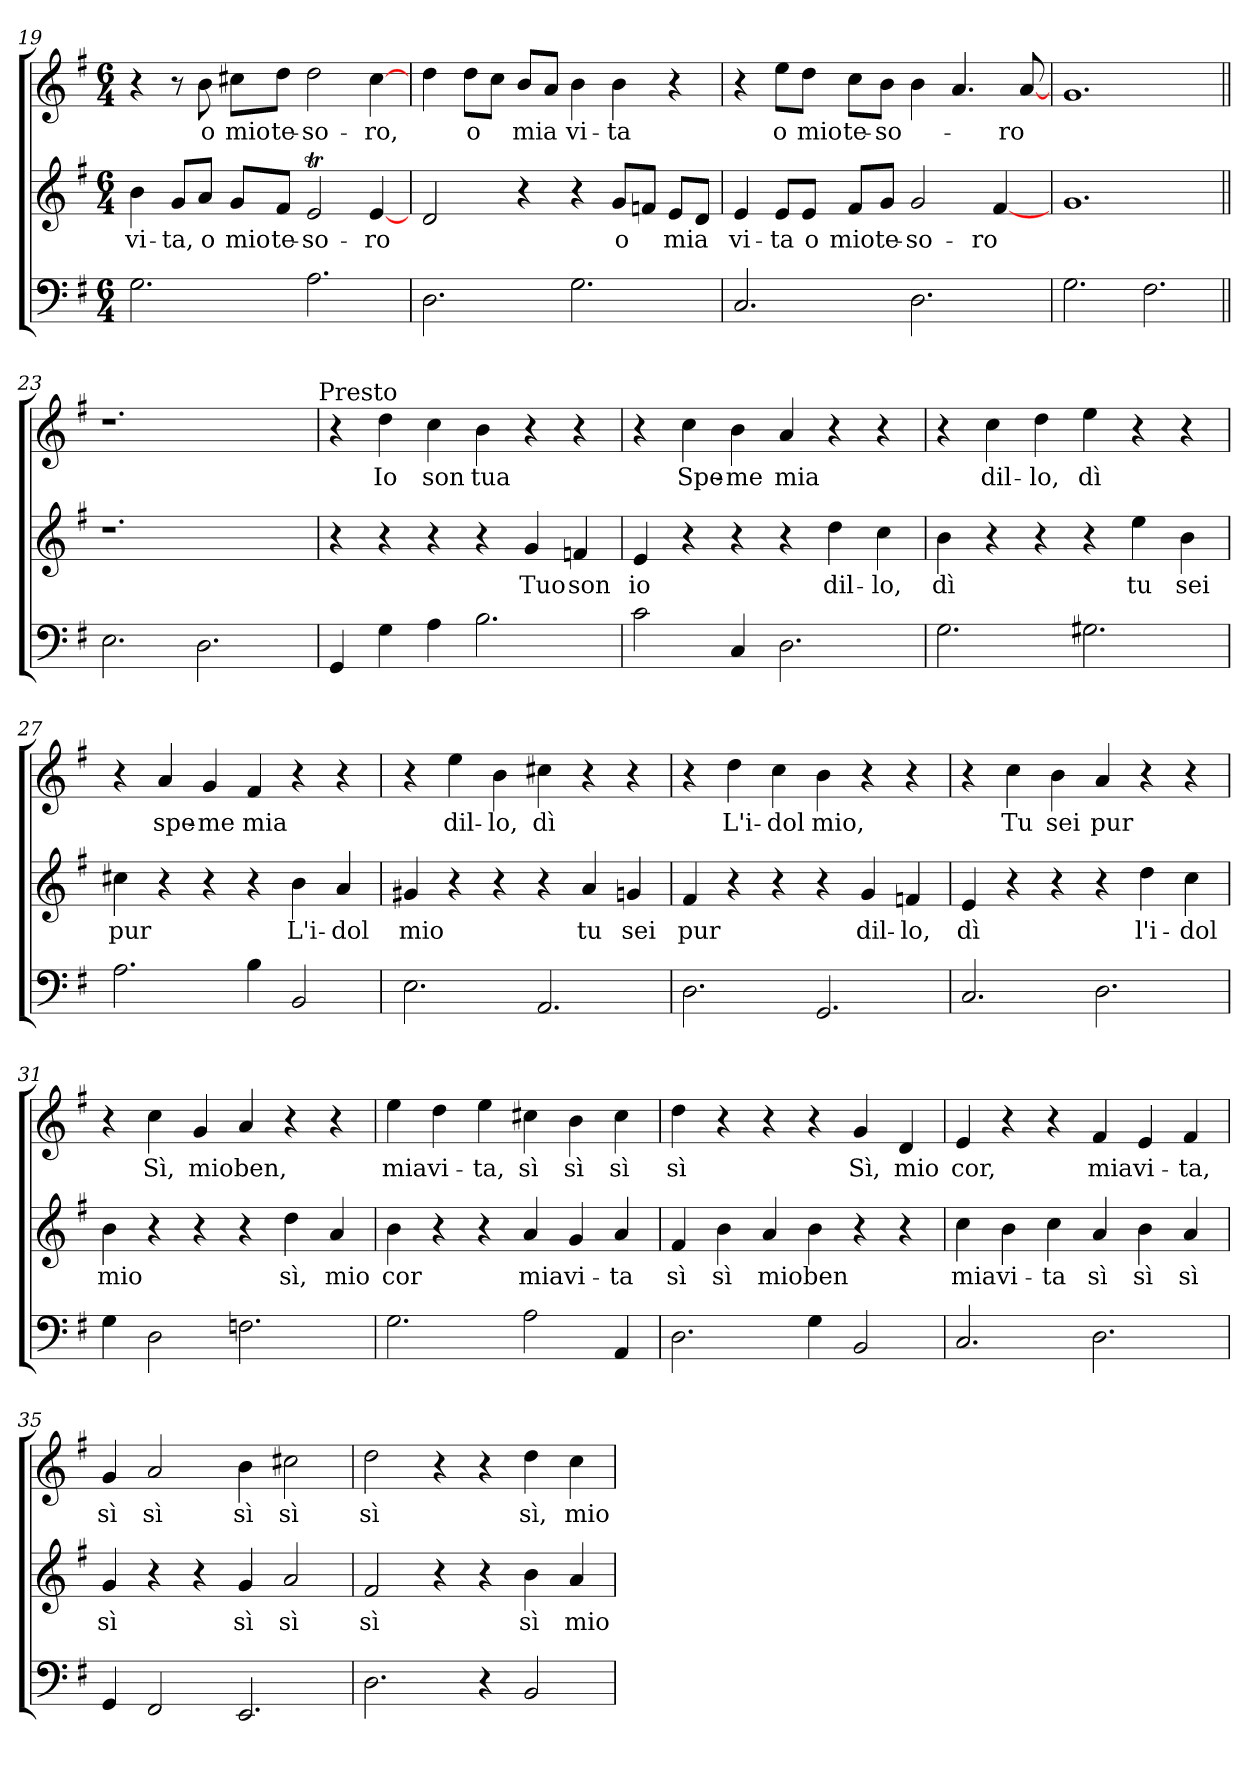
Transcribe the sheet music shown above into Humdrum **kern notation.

**kern	**kern	**text	**kern	**text
*part3	*part2	*part2	*part1	*part1
*staff3	*staff2	*staff2	*staff1	*staff1
*clefF4	*clefG2	*	*clefG2	*
*k[f#]	*k[f#]	*	*k[f#]	*
*G:	*G:	*	*G:	*
*M6/4	*M6/4	*	*M6/4	*
=19	=19	=19	=19	=19
2.G\	4b\	vi-	4r	.
.	8g/L	-ta,	8r	.
.	8a/J	o	8b\	o
.	8g/L	mio	8cc#X\L	mio
.	8f#/J	te-	8dd\J	te-
2.A\	2eT/	-so-	2dd\	-so-
.	[4e/	-ro	[4cc#\	-ro,
!!LO:PB:g=z
=20	=20	=20	=20	=20
2.D\	2d/	.	4dd\	.
.	.	.	8dd\L	o
.	.	.	8cc\J	.
.	4r	.	8b/L	mia
.	.	.	8a/J	.
2.G\	4r	.	4b\	vi-
.	8g/L	o	4b\	-ta
.	8fn/J	.	.	.
.	8e/L	mia	4r	.
.	8d/J	.	.	.
=21	=21	=21	=21	=21
2.C/	4e/	vi-	4r	.
.	8e/L	-ta	8ee\L	o
.	8e/J	o	8dd\J	mio
.	8f#/L	mio	8cc\L	te-
.	8g/J	te-	8b\J	-so-
2.D\	2g/	-so-	4b\	.
.	.	.	4.a/	.
.	[4f#/	-ro	.	.
.	.	.	[8a/	-ro
=22	=22	=22	=22	=22
2.G\	1.g	.	1.g	.
2.F#\	.	.	.	.
=23||	=23||	=23||	=23||	=23||
2.E\	1.r	.	1.r	.
2.D\	.	.	.	.
16.ryy	16.ryy	.	16.ryy	.
!	!	!	!LO:TX:a:t=Presto	!
=24	=24	=24	=24	=24
4GG/	4r	.	4r	.
4G\	4r	.	4dd\	Io
4A\	4r	.	4cc\	son
2.B\	4r	.	4b\	tua
.	4g/	Tuo	4r	.
.	4fn/	son	4r	.
!!LO:LB:g=z
=25	=25	=25	=25	=25
2c\	4e/	io	4r	.
.	4r	.	4cc\	Spe-
4C/	4r	.	4b\	-me
2.D\	4r	.	4a/	mia
.	4dd\	dil-	4r	.
.	4cc\	-lo,	4r	.
=26	=26	=26	=26	=26
2.G\	4b\	dì	4r	.
.	4r	.	4cc\	dil-
.	4r	.	4dd\	-lo,
2.G#X\	4r	.	4ee\	dì
.	4ee\	tu	4r	.
.	4b\	sei	4r	.
=27	=27	=27	=27	=27
2.A\	4cc#X\	pur	4r	.
.	4r	.	4a/	spe-
.	4r	.	4g/	-me
4B\	4r	.	4f#/	mia
2BB/	4b\	L'i-	4r	.
.	4a/	-dol	4r	.
=28	=28	=28	=28	=28
2.E\	4g#X/	mio	4r	.
.	4r	.	4ee\	dil-
.	4r	.	4b\	-lo,
2.AA/	4r	.	4cc#X\	dì
.	4a/	tu	4r	.
.	4gn/	sei	4r	.
!!LO:LB:g=z
=29	=29	=29	=29	=29
2.D\	4f#/	pur	4r	.
.	4r	.	4dd\	L'i-
.	4r	.	4cc\	-dol
2.GG/	4r	.	4b\	mio,
.	4g/	dil-	4r	.
.	4fn/	-lo,	4r	.
=30	=30	=30	=30	=30
2.C/	4e/	dì	4r	.
.	4r	.	4cc\	Tu
.	4r	.	4b\	sei
2.D\	4r	.	4a/	pur
.	4dd\	l'i-	4r	.
.	4cc\	-dol	4r	.
=31	=31	=31	=31	=31
4G\	4b\	mio	4r	.
2D\	4r	.	4cc\	Sì,
.	4r	.	4g/	mio
2.Fn\	4r	.	4a/	ben,
.	4dd\	sì,	4r	.
.	4a/	mio	4r	.
=32	=32	=32	=32	=32
2.G\	4b\	cor	4ee\	mia
.	4r	.	4dd\	vi-
.	4r	.	4ee\	-ta,
2A\	4a/	mia	4cc#X\	sì
.	4g/	vi-	4b\	sì
4AA/	4a/	-ta	4cc#\	sì
!!LO:LB:g=z
=33	=33	=33	=33	=33
2.D\	4f#/	sì	4dd\	sì
.	4b\	sì	4r	.
.	4a/	mio	4r	.
4G\	4b\	ben	4r	.
2BB/	4r	.	4g/	Sì,
.	4r	.	4d/	mio
=34	=34	=34	=34	=34
2.C/	4cc\	mia	4e/	cor,
.	4b\	vi-	4r	.
.	4cc\	-ta	4r	.
2.D\	4a/	sì	4f#/	mia
.	4b\	sì	4e/	vi-
.	4a/	sì	4f#/	-ta,
=35	=35	=35	=35	=35
4GG/	4g/	sì	4g/	sì
2FF#/	4r	.	2a/	sì
.	4r	.	.	.
2.EE/	4g/	sì	4b\	sì
.	2a/	sì	2cc#X\	sì
=36	=36	=36	=36	=36
2.D\	2f#/	sì	2dd\	sì
.	4r	.	4r	.
4r	4r	.	4r	.
2BB/	4b\	sì	4dd\	sì,
.	4a/	mio	4cc\	mio
=	=	=	=	=
*-	*-	*-	*-	*-
